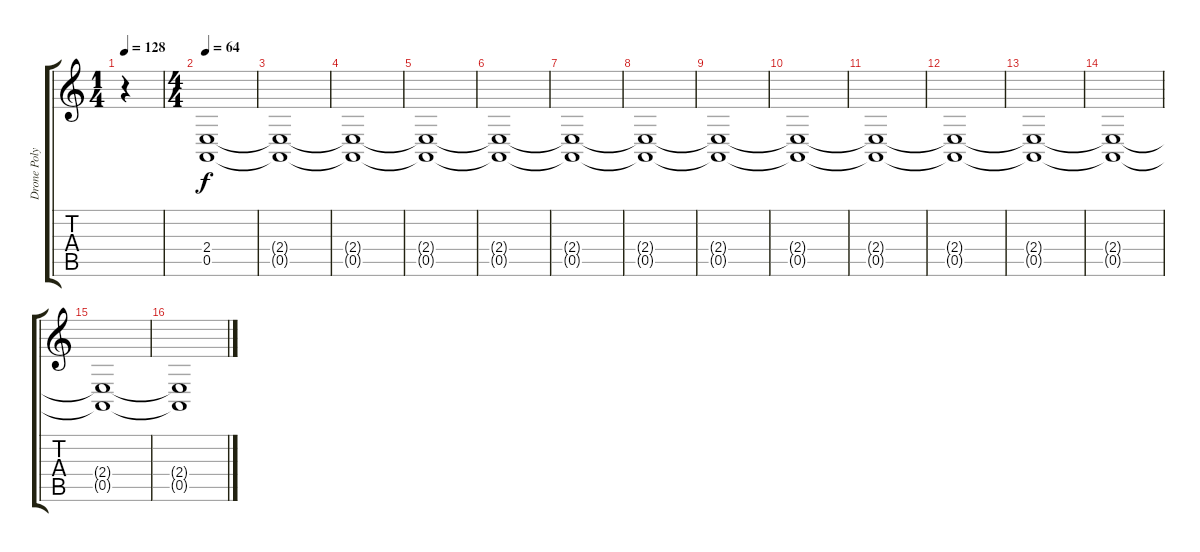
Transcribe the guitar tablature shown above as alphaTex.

\track ("Drone Polysynth 1" "Drone Poly") {instrument pad3polysynth}
\staff {score tabs}
\tuning (E4 B3 G3 D3 A2 E2) {hide}
\ts (1 4)
\tempo 128
\clef g2
\ks c
r.4{dy f instrument pad3polysynth} |
\ts (4 4)
\tempo 64
(2.4 0.5).1{volume 0} |
(2.4{t} 0.5{t}).1 |
(2.4{t} 0.5{t}).1 |
(2.4{t} 0.5{t}).1 |
(2.4{t} 0.5{t}).1 |
(2.4{t} 0.5{t}).1 |
(2.4{t} 0.5{t}).1 |
(2.4{t} 0.5{t}).1 |
(2.4{t} 0.5{t}).1 |
(2.4{t} 0.5{t}).1 |
(2.4{t} 0.5{t}).1 |
(2.4{t} 0.5{t}).1 |
(2.4{t} 0.5{t}).1 |
(2.4{t} 0.5{t}).1 |
(2.4{t} 0.5{t}).1
